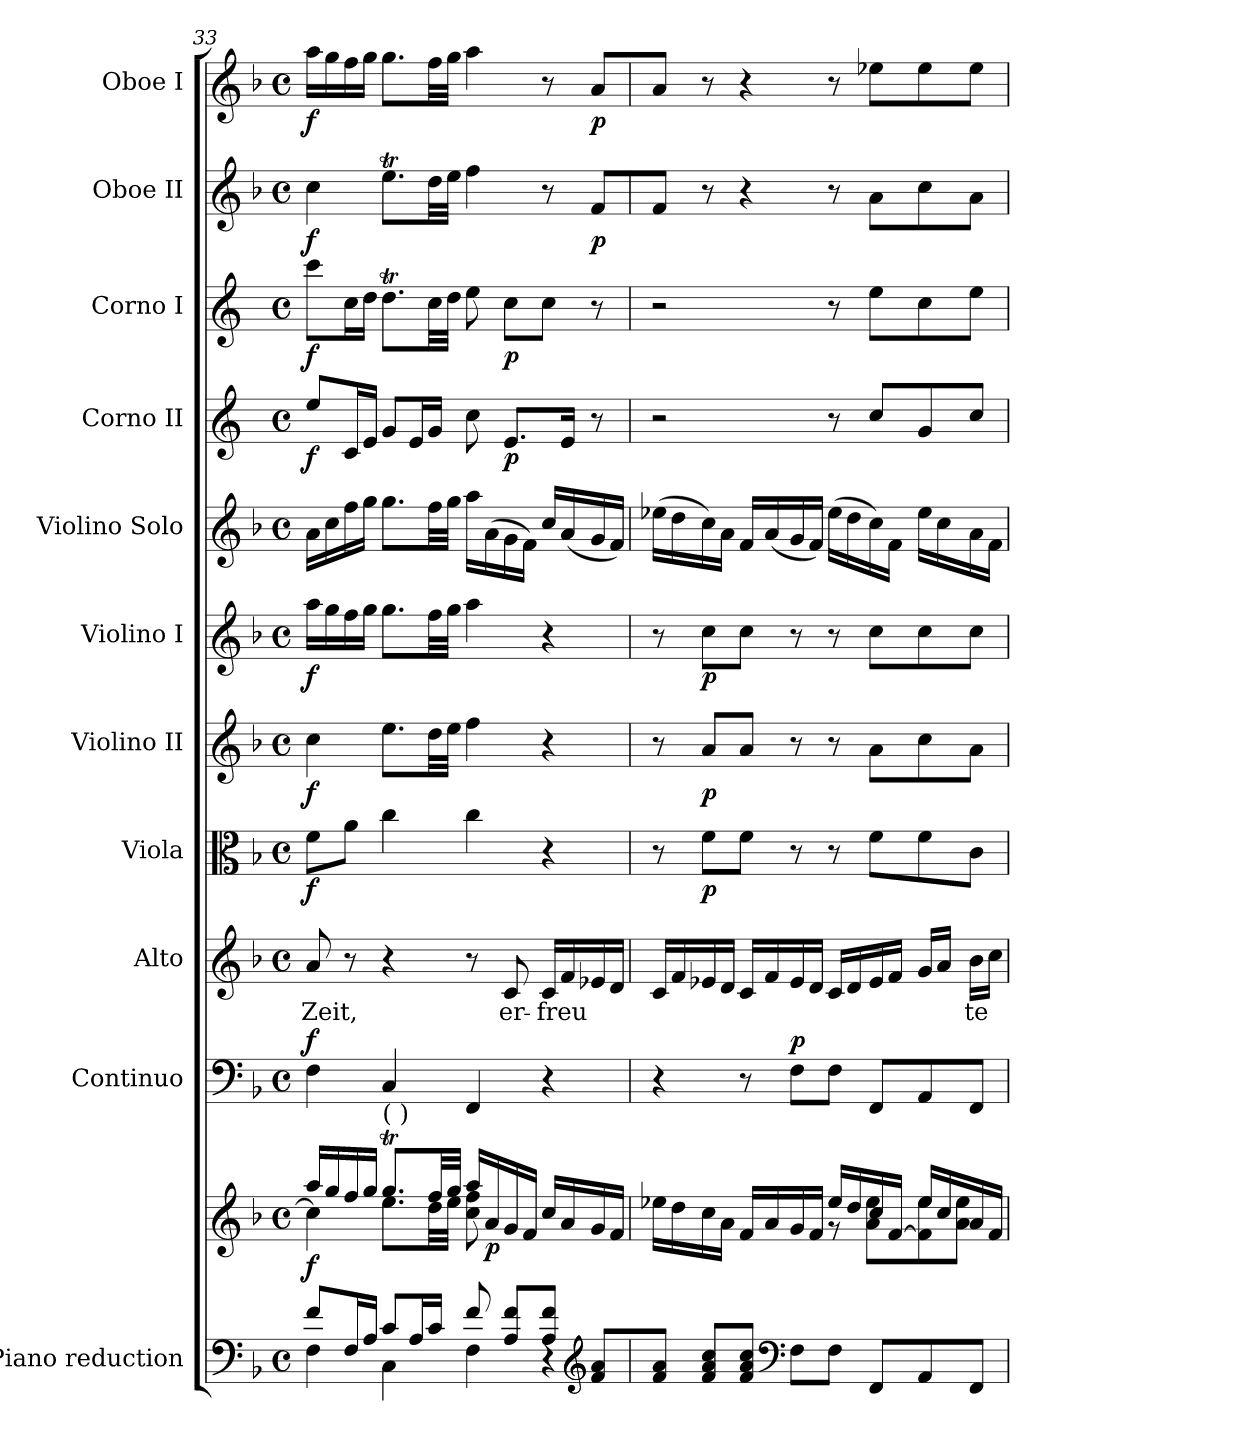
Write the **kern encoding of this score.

**kern	**kern	**dynam	**kern	**dynam	**kern	**text	**kern	**dynam	**kern	**dynam	**kern	**dynam	**kern	**kern	**dynam	**kern	**dynam	**kern	**dynam	**kern	**dynam
*part11	*part11	*part11	*part10	*part10	*part9	*part9	*part8	*part8	*part7	*part7	*part6	*part6	*part5	*part4	*part4	*part3	*part3	*part2	*part2	*part1	*part1
*staff12	*staff11	*staff11/12	*staff10	*staff10	*staff9	*staff9	*staff8	*staff8	*staff7	*staff7	*staff6	*staff6	*staff5	*staff4	*staff4	*staff3	*staff3	*staff2	*staff2	*staff1	*staff1
*I"Piano reduction	*	*	*I"Continuo	*	*I"Alto	*	*I"Viola	*	*I"Violino II	*	*I"Violino I	*	*I"Violino Solo	*I"Corno II	*	*I"Corno I	*	*I"Oboe II	*	*I"Oboe I	*
*I'Pno	*	*	*	*	*	*	*	*	*	*	*	*	*I'Vln	*	*	*	*	*I'Ob	*	*I'Ob	*
!!LO:PB:g=z
*clefF4	*clefG2	*	*clefF4	*	*clefG2	*	*clefC3	*	*clefG2	*	*clefG2	*	*clefG2	*clefG2	*	*clefG2	*	*clefG2	*	*clefG2	*
*	*	*	*	*	*	*	*	*	*	*	*	*	*	*ITrd4c7	*	*ITrd4c7	*	*	*	*	*
*k[b-]	*k[b-]	*	*k[b-]	*	*k[b-]	*	*k[b-]	*	*k[b-]	*	*k[b-]	*	*k[b-]	*k[b-]	*	*k[b-]	*	*k[b-]	*	*k[b-]	*
*M4/4	*M4/4	*	*M4/4	*	*M4/4	*	*M4/4	*	*M4/4	*	*M4/4	*	*M4/4	*M4/4	*	*M4/4	*	*M4/4	*	*M4/4	*
*met(c)	*met(c)	*	*met(c)	*	*met(c)	*	*met(c)	*	*met(c)	*	*met(c)	*	*met(c)	*met(c)	*	*met(c)	*	*met(c)	*	*met(c)	*
=33	=33	=33	=33	=33	=33	=33	=33	=33	=33	=33	=33	=33	=33	=33	=33	=33	=33	=33	=33	=33	=33
*^	*^	*	*	*	*	*	*	*	*	*	*	*	*	*	*	*	*	*	*	*	*
*	*^	*	*	*	*	*	*	*	*	*	*	*	*	*	*	*	*	*	*	*	*	*	*
!	!	!	!	!	!LO:DY:b	!	!LO:DY:a	!	!LO:LY:b	!	!LO:DY:b	!	!LO:DY:b	!	!LO:DY:b	!	!	!LO:DY:b	!	!LO:DY:b	!	!LO:DY:b	!	!LO:DY:b
2..ryy	8f/L	4F\	16aa/LL	4cc\]	f	4F\	f	8a/	Zeit,	8f\L	f	4cc\	f	16aa\LL	f	16a\LL	8a/L	f	8ff\L	f	4cc\	f	16aa\LL	f
.	.	.	16gg/	.	.	.	.	.	.	.	.	.	.	16gg\	.	16cc\	.	.	.	.	.	.	16gg\	.
.	16F/L	.	16ff/	.	.	.	.	8r	.	8a\J	.	.	.	16ff\	.	16ff\	16F/L	.	16f\L	.	.	.	16ff\	.
.	16A/JJ	.	16gg/JJ	.	.	.	.	.	.	.	.	.	.	16gg\JJ	.	16gg\JJ	16A/JJ	.	16g\JJ	.	.	.	16gg\JJ	.
!	!	!	!LO:TX:a:t=(     )	!	!	!	!	!	!	!	!	!	!	!	!	!	!	!	!	!	!	!	!	!
.	8c/L	4C\	8.ggT/L	8.ee\L	.	4C/	.	4r	.	4cc\	.	8.ee\L	.	8.gg\L	.	8.gg\L	8c/L	.	8.gT\L	.	8.eet\L	.	8.gg\L	.
.	16A/L	.	.	.	.	.	.	.	.	.	.	.	.	.	.	.	16A/L	.	.	.	.	.	.	.
.	16c/JJ	.	32ff/LL	32dd\LL	.	.	.	.	.	.	.	32dd\LL	.	32ff\LL	.	32ff\LL	16c/JJ	.	32f\LL	.	32dd\LL	.	32ff\LL	.
.	.	.	32gg/JJJ	32ee\JJJ	.	.	.	.	.	.	.	32ee\JJJ	.	32gg\JJJ	.	32gg\JJJ	.	.	32g\JJJ	.	32ee\JJJ	.	32gg\JJJ	.
.	8f/	4F\	16aa/LL	8cc\ 8ff\	.	4FF/	.	8r	.	4cc\	.	4ff\	.	4aa\	.	16aa\LL	8f\	.	8a\	.	4ff\	.	4aa\	.
!	!	!	!	!	!LO:DY:b	!	!	!	!	!	!	!	!	!	!	!	!	!	!	!	!	!	!	!
.	.	.	16a/	.	p	.	.	.	.	.	.	.	.	.	.	(>16a\	.	.	.	.	.	.	.	.
!	!	!	!	!	!	!	!	!	!LO:LY:b	!	!	!	!	!	!	!	!	!LO:DY:b	!	!LO:DY:b	!	!	!	!
.	8A/ 8f/L	.	16g/	8reyy	.	.	.	8c/	er-	.	.	.	.	.	.	16g\	8.A/L	p	8f\L	p	.	.	.	.
.	.	.	16f/JJ	.	.	.	.	.	.	.	.	.	.	.	.	16f\JJ)	.	.	.	.	.	.	.	.
!	!	!	!	!	!	!	!	!	!LO:LY:b	!	!	!	!	!	!	!	!	!	!	!	!	!	!	!
.	8A/ 8f/J	4r	16cc/LL	8reyy	.	4r	.	16c/LL	freu	4r	.	4r	.	4r	.	16cc/LL	.	.	8f\J	.	8r	.	8r	.
.	.	.	16a/	.	.	.	.	16f/	.	.	.	.	.	.	.	(<16a/	16A/Jk	.	.	.	.	.	.	.
*clefG2	*	*	*	*	*	*	*	*	*	*	*	*	*	*	*	*	*	*	*	*	*	*	*	*
!	!	!	!	!	!	!	!	!	!	!	!	!	!	!	!	!	!	!	!	!	!	!LO:DY:b	!	!LO:DY:b
8f/ 8a/L	8ryy	.	16g/	8ryy	.	.	.	16e-X/	.	.	.	.	.	.	.	16g/	8r	.	8r	.	8f/L	p	8a/L	p
.	.	.	16f/JJ	.	.	.	.	16d/JJ	.	.	.	.	.	.	.	16f/JJ)	.	.	.	.	.	.	.	.
*	*v	*v	*	*	*	*	*	*	*	*	*	*	*	*	*	*	*	*	*	*	*	*	*	*
=34	=34	=34	=34	=34	=34	=34	=34	=34	=34	=34	=34	=34	=34	=34	=34	=34	=34	=34	=34	=34	=34	=34	=34
8f/ 8a/J	8ryy	16ee-X\LL	8ryy	.	4r	.	16c/LL	.	8r	.	8r	.	8r	.	(>16ee-X\LL	2r	.	2r	.	8f/J	.	8a/J	.
.	.	16dd\	.	.	.	.	16f/	.	.	.	.	.	.	.	16dd\	.	.	.	.	.	.	.	.
!	!	!	!	!	!	!	!	!	!	!LO:DY:b	!	!LO:DY:b	!	!LO:DY:b	!	!	!	!	!	!	!	!	!
2..ryy	8f/ 8a/ 8cc/L	16cc\	8ryy	.	.	.	16e-X/	.	8f\L	p	8a/L	p	8cc\L	p	16cc\)	.	.	.	.	8r	.	8r	.
.	.	16a\JJ	.	.	.	.	16d/JJ	.	.	.	.	.	.	.	16a\JJ	.	.	.	.	.	.	.	.
.	8f/ 8a/ 8cc/J	16f/LL	4ryy	.	8r	.	16c/LL	.	8f\J	.	8a/J	.	8cc\J	.	16f/LL	.	.	.	.	4r	.	4r	.
.	.	16a/	.	.	.	.	16f/	.	.	.	.	.	.	.	(<16a/	.	.	.	.	.	.	.	.
*clefF4	*	*	*	*	*	*	*	*	*	*	*	*	*	*	*	*	*	*	*	*	*	*	*
!	!	!	!	!	!	!LO:DY:a	!	!	!	!	!	!	!	!	!	!	!	!	!	!	!	!	!
.	8F\L	16g/	.	.	8F\L	p	16e-/	.	8r	.	8r	.	8r	.	16g/	.	.	.	.	.	.	.	.
.	.	16f/JJ	.	.	.	.	16d/JJ	.	.	.	.	.	.	.	16f/JJ)	.	.	.	.	.	.	.	.
.	8F\J	16ee-/LL	8r	.	8F\J	.	16c/LL	.	8r	.	8r	.	8r	.	(>16ee-\LL	8r	.	8r	.	8r	.	8r	.
.	.	16dd/	.	.	.	.	16d/	.	.	.	.	.	.	.	16dd\	.	.	.	.	.	.	.	.
.	8FF/L	16cc/	8a\ 8ee-\L	.	8FF/L	.	16e-/	.	8f\L	.	8a\L	.	8cc\L	.	16cc\)	8f/L	.	8a\L	.	8a\L	.	8ee-X\L	.
.	.	[16f/JJ	.	.	.	.	16f/JJ	.	.	.	.	.	.	.	16f\JJ	.	.	.	.	.	.	.	.
.	8AA/	16ee-/LL	8f\] 8ee-\	.	8AA/	.	16g/LL	.	8f\	.	8cc\	.	8cc\	.	16ee-\LL	8c/	.	8f\	.	8cc\	.	8ee-\	.
.	.	16cc/	.	.	.	.	16a/JJ	.	.	.	.	.	.	.	16cc\	.	.	.	.	.	.	.	.
!	!	!	!	!	!	!	!	!LO:LY:b	!	!	!	!	!	!	!	!	!	!	!	!	!	!	!
.	8FF/J	16a/	8a\ 8ee-\J	.	8FF/J	.	16b-\LL	te	8c\J	.	8a\J	.	8cc\J	.	16a\	8f/J	.	8a\J	.	8a\J	.	8ee-\J	.
.	.	16f/JJ	.	.	.	.	16cc\JJ	.	.	.	.	.	.	.	16f\JJ	.	.	.	.	.	.	.	.
*v	*v	*	*	*	*	*	*	*	*	*	*	*	*	*	*	*	*	*	*	*	*	*	*
*	*v	*v	*	*	*	*	*	*	*	*	*	*	*	*	*	*	*	*	*	*	*	*
=	=	=	=	=	=	=	=	=	=	=	=	=	=	=	=	=	=	=	=	=	=
*-	*-	*-	*-	*-	*-	*-	*-	*-	*-	*-	*-	*-	*-	*-	*-	*-	*-	*-	*-	*-	*-
